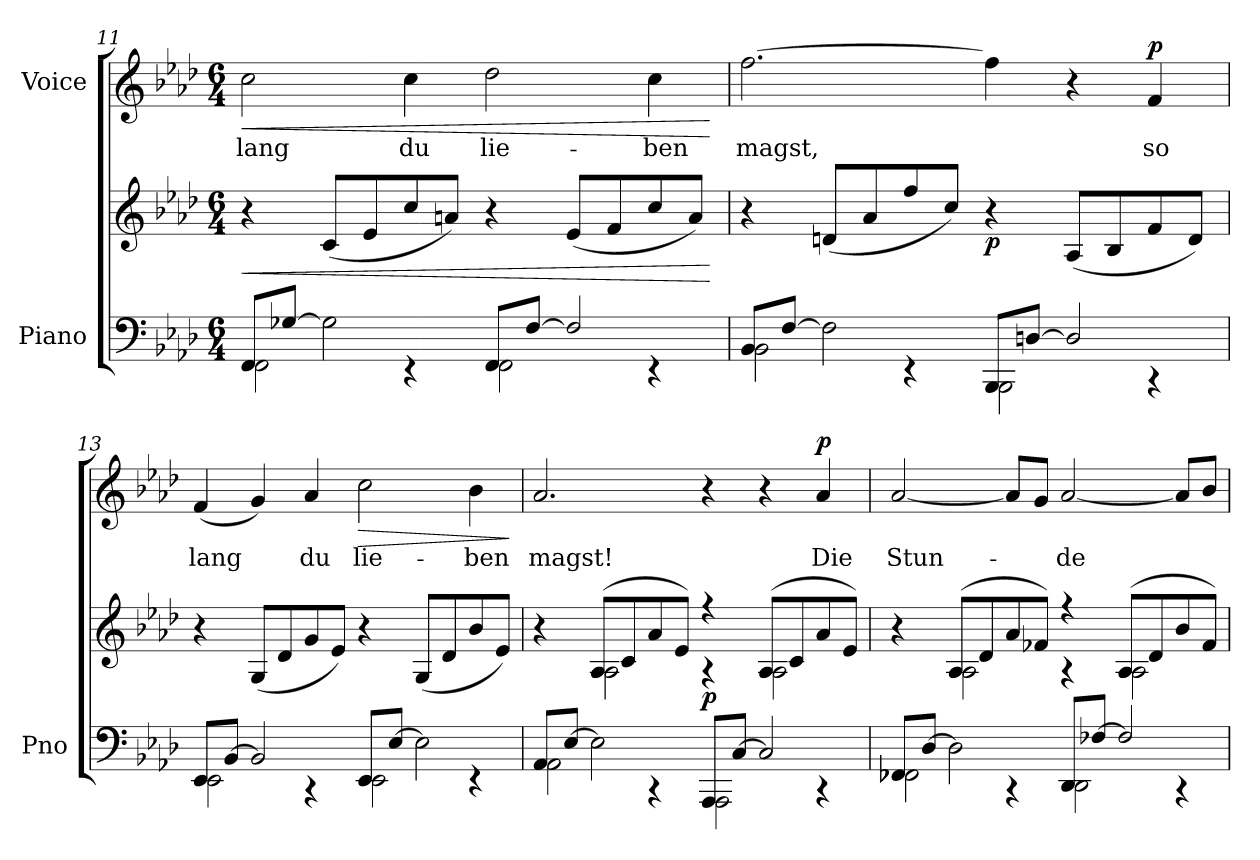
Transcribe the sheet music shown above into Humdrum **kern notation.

**kern	**kern	**dynam	**kern	**text	**dynam
*part2	*part2	*part2	*part1	*part1	*part1
*staff3	*staff2	*staff2/3	*staff1	*staff1	*staff1
*I"Piano	*	*	*I"Voice	*	*
*I'Pno	*	*	*	*	*
*clefF4	*clefG2	*	*clefG2	*	*
*k[b-e-a-d-]	*k[b-e-a-d-]	*	*k[b-e-a-d-]	*	*
*M6/4	*M6/4	*	*M6/4	*	*
=11	=11	=11	=11	=11	=11
*^	*	*	*	*	*
!	!	!	!LO:HP:b	!	!LO:LY:b	!LO:HP:b
8FF/L	2FF\	4r	<	2cc\	lang	<
[8G-X/J	.	.	.	.	.	.
2G-\]	.	(<8c/L	.	.	.	.
.	.	8e-/	.	.	.	.
!	!	!	!	!	!LO:LY:b	!
.	4r	8cc/	.	4cc\	du	.
.	.	8an/J)	.	.	.	.
!	!	!	!	!	!LO:LY:b	!
8FF/L	2FF\	4r	.	2dd-\	lie-	.
[8F/J	.	.	.	.	.	.
2F/]	.	(<8e-/L	.	.	.	.
.	.	8f/	.	.	.	.
!	!	!	!	!	!LO:LY:b	!
.	4r	8cc/	.	4cc\	-ben	.
.	.	8a/J)	.	.	.	.
*v	*v	*	*	*	*	*
.	.	[	.	.	[
=12	=12	=12	=12	=12	=12
*^	*	*	*	*	*
!	!	!	!	!	!LO:LY:b	!
8BB-/L	2BB-\	4r	.	[2.ff\	magst,	.
[8F/J	.	.	.	.	.	.
2F\]	.	(<8dn/L	.	.	.	.
.	.	8a-/	.	.	.	.
.	4r	8ff/	.	.	.	.
.	.	8cc/J)	.	.	.	.
!	!	!	!LO:DY:b	!	!	!
8BBB-/L	2BBB-\	4r	p	4ff\]	.	.
[8Dn/J	.	.	.	.	.	.
2D/]	.	(<8A-/L	.	4r	.	.
.	.	8B-/	.	.	.	.
!	!	!	!	!	!LO:LY:b	!LO:DY:b
.	4r	8f/	.	4f/	so	p
.	.	8d/J)	.	.	.	.
!!LO:LB:g=z
=13	=13	=13	=13	=13	=13	=13
!	!	!	!	!	!LO:LY:b	!
8EE-/L	2EE-\	4r	.	(<4f/	lang	.
[8BB-/J	.	.	.	.	.	.
2BB-/]	.	(<8G/L	.	4g/)	.	.
.	.	8d-/	.	.	.	.
!	!	!	!	!	!LO:LY:b	!
.	4r	8g/	.	4a-/	du	.
.	.	8e-/J)	.	.	.	.
!	!	!	!	!	!LO:LY:b	!LO:HP:b
8EE-/L	2EE-\	4r	.	2cc\	lie-	>
[8E-/J	.	.	.	.	.	.
2E-\]	.	(<8G/L	.	.	.	.
.	.	8d-/	.	.	.	.
!	!	!	!	!	!LO:LY:b	!
.	4r	8b-/	.	4b-\	-ben	.
.	.	8e-/J)	.	.	.	.
*v	*v	*	*	*	*	*
.	.	.	.	.	]
=14	=14	=14	=14	=14	=14
*^	*^	*	*	*	*
!	!	!	!	!	!	!LO:LY:b	!
8AA-/L	2AA-\	4r	4ryy	.	2.a-/	magst!	.
[8E-/J	.	.	.	.	.	.	.
2E-\]	.	(<8A-/L	2A-\	.	.	.	.
.	.	8c/	.	.	.	.	.
.	4r	8a-/	.	.	.	.	.
.	.	8e-/J)	.	.	.	.	.
!	!	!	!	!LO:DY:b	!	!	!
8AAA-/L	2AAA-\	4r	4r	p	4r	.	.
[8C/J	.	.	.	.	.	.	.
2C/]	.	(<8A-/L	2A-\	.	4r	.	.
.	.	8c/	.	.	.	.	.
!	!	!	!	!	!	!LO:LY:b	!LO:DY:b
.	4r	8a-/	.	.	4a-/	Die	p
.	.	8e-/J)	.	.	.	.	.
=15	=15	=15	=15	=15	=15	=15	=15
!	!	!	!	!	!	!LO:LY:b	!
8FF-X/L	2FF-\	4r	4ryy	.	[2a-/	Stun-	.
[8D-/J	.	.	.	.	.	.	.
2D-\]	.	(<8A-/L	2A-\	.	.	.	.
.	.	8d-/	.	.	.	.	.
.	4r	8a-/	.	.	8a-/L]	.	.
.	.	8f-X/J)	.	.	8g/J	.	.
!	!	!	!	!	!	!LO:LY:b	!
8DD-/L	2DD-\	4r	4r	.	[2a-/	-de	.
[8F-X/J	.	.	.	.	.	.	.
2F-/]	.	(<8A-/L	2A-\	.	.	.	.
.	.	8d-/	.	.	.	.	.
.	4r	8b-/	.	.	8a-/L]	.	.
.	.	8f-/J)	.	.	8b-/J	.	.
*v	*v	*	*	*	*	*	*
*	*v	*v	*	*	*	*
=	=	=	=	=	=
*-	*-	*-	*-	*-	*-
